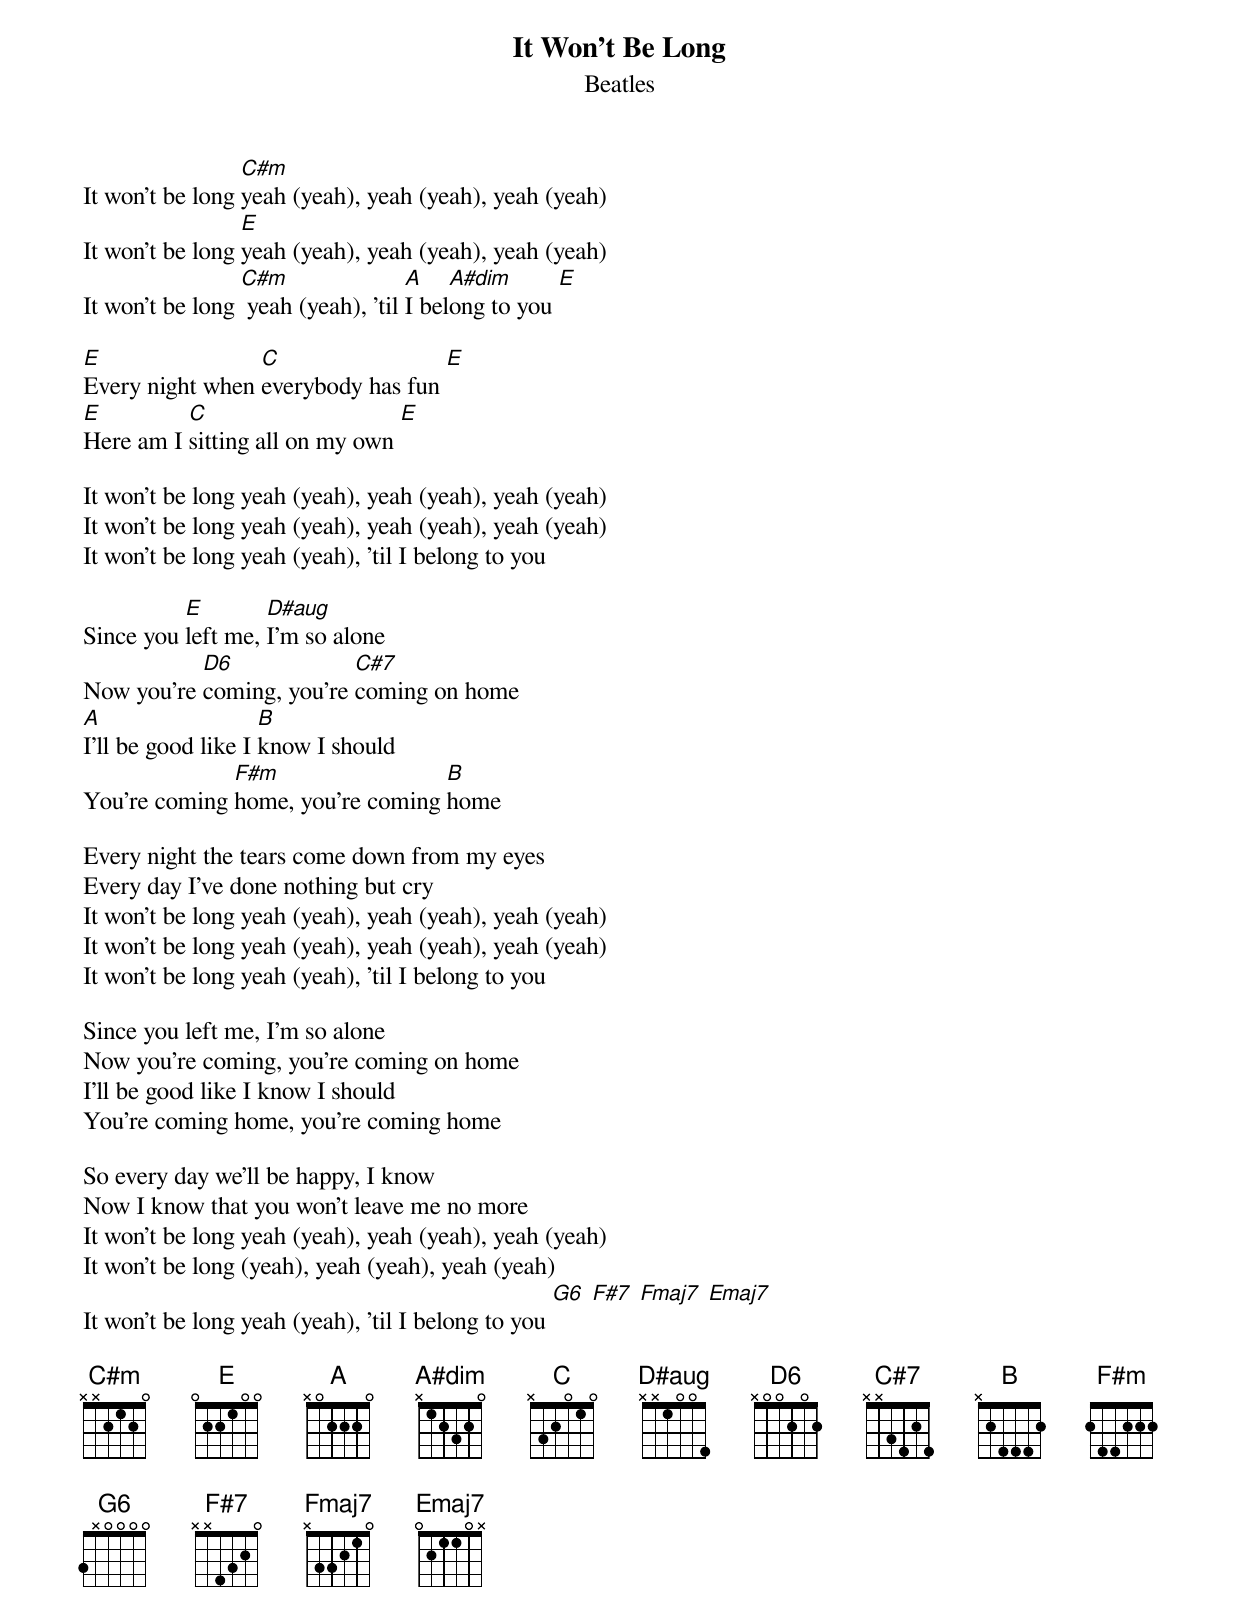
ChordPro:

{title:It Won't Be Long}
{subtitle:Beatles}

It won't be long [C#m]yeah (yeah), yeah (yeah), yeah (yeah)
It won't be long [E]yeah (yeah), yeah (yeah), yeah (yeah)
It won't be long [C#m] yeah (yeah), 'til [A]I bel[A#dim]ong to you [E]

[E]Every night when [C]everybody has fun [E]
[E]Here am I [C]sitting all on my own [E]

It won't be long yeah (yeah), yeah (yeah), yeah (yeah)
It won't be long yeah (yeah), yeah (yeah), yeah (yeah)
It won't be long yeah (yeah), 'til I belong to you

Since you [E]left me, [D#aug]I'm so alone
Now you're [D6]coming, you're [C#7]coming on home
[A]I'll be good like I [B]know I should
You're coming [F#m]home, you're coming [B]home

Every night the tears come down from my eyes
Every day I've done nothing but cry
It won't be long yeah (yeah), yeah (yeah), yeah (yeah)
It won't be long yeah (yeah), yeah (yeah), yeah (yeah)
It won't be long yeah (yeah), 'til I belong to you

Since you left me, I'm so alone
Now you're coming, you're coming on home
I'll be good like I know I should
You're coming home, you're coming home

So every day we'll be happy, I know
Now I know that you won't leave me no more
It won't be long yeah (yeah), yeah (yeah), yeah (yeah)
It won't be long (yeah), yeah (yeah), yeah (yeah)
It won't be long yeah (yeah), 'til I belong to you [G6] [F#7] [Fmaj7] [Emaj7]

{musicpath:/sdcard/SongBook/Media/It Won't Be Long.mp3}
